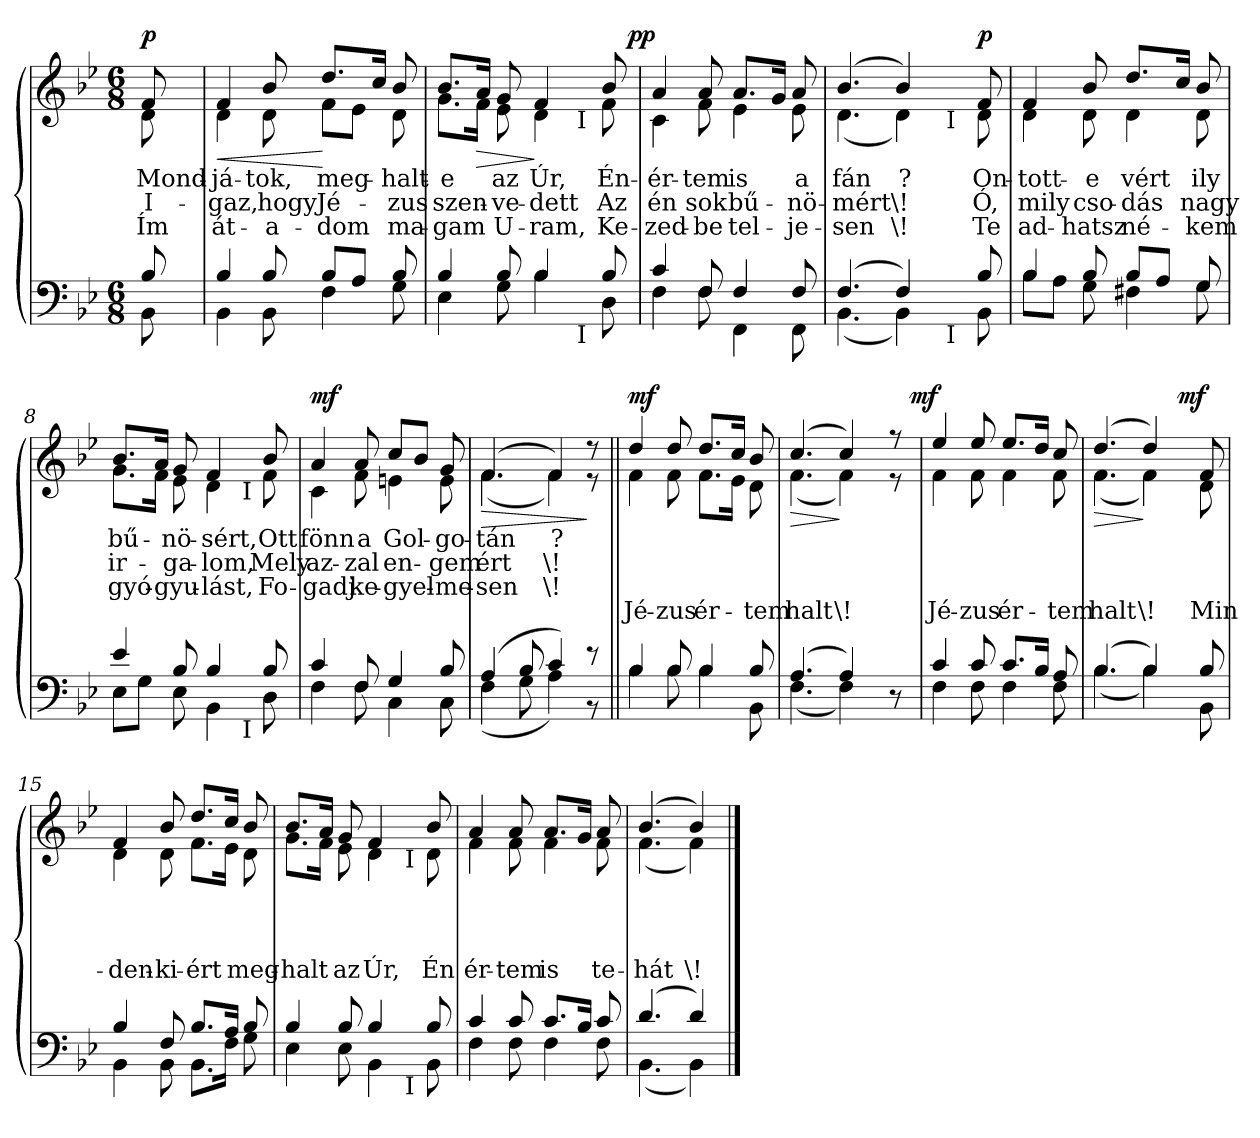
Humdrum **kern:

**kern	**kern	**text	**text	**text	**text	**dynam
*part2	*part1	*part1	*part1	*part1	*part1	*part1
*staff2	*staff1	*staff1	*staff1	*staff1	*staff1	*staff1
*clefF4	*clefG2	*	*	*	*	*
*k[b-e-]	*k[b-e-]	*	*	*	*	*
*B-:	*B-:	*	*	*	*	*
*M6/8	*M6/8	*	*	*	*	*
=1	=1	=1	=1	=1	=1	=1
*^	*	*	*	*	*	*
!	!	!LO:TX:a:B:t=Dolce	!	!	!	!	!
!	!	!	!LO:LY:b	!LO:LY:b	!LO:LY:b	!	!LO:DY:b
*	*	*^	*	*	*	*	*
8B-/	8BB-\	8f/	8d\	Mond-	I-	Ím	.	p
=2	=2	=2	=2	=2	=2	=2	=2	=2
!	!	!	!	!LO:LY:b	!LO:LY:b	!LO:LY:b	!	!LO:HP:b
4B-/	4BB-\	4f/	4d\	-já-	-gaz,	át-	.	<
!	!	!	!	!LO:LY:b	!LO:LY:b	!LO:LY:b	!	!
8B-/	8BB-\	8b-/	8d\	-tok,	hogy	-a-	.	.
!	!	!	!	!LO:LY:b	!LO:LY:b	!LO:LY:b	!	!
8B-/L	4F\	8.dd/L	8f\L	meg-	Jé-	-dom	.	[
8A/J	.	.	8e-\J	.	.	.	.	.
.	.	16cc/Jk	.	.	.	.	.	.
!	!	!	!	!LO:LY:b	!LO:LY:b	!LO:LY:b	!	!
8B-/	8G\	8b-/	8d\	-halt-	-zus	ma-	.	.
*	*	*v	*v	*	*	*	*	*
=3	=3	=3	=3	=3	=3	=3	=3
*	*	*^	*	*	*	*	*
!	!	!	!	!LO:LY:b	!LO:LY:b	!LO:LY:b	!	!
*	*^	*^	*^	*	*	*	*	*
4B-/	4E-\	2ryy	8.b-/L	8.g\L	2ryy	2ryy	-e	szen-	-gam	.	.
!	!	!	!	!	!	!	!	!	!	!	!LO:HP:b
.	.	.	16a/Jk	16f\Jk	.	.	.	.	.	.	>
!	!	!	!	!	!	!	!LO:LY:b	!LO:LY:b	!LO:LY:b	!	!
8B-/	8G\	.	8g/	8e-\	.	.	az	-ve-	U-	.	.
!	!	!	!	!	!	!	!LO:LY:b	!LO:LY:b	!LO:LY:b	!	!
4B-/	4B-\	.	4f/	4d\	.	.	Úr,	-dett	-ram,	.	]
.	.	32ryy	.	.	8..ryy	32ryy	.	.	.	.	.
!	!	!	!	!	!	!LO:TX:b:t=I	!	!	!	!	!
!	!	!LO:TX:b:t=I	!	!	!	!	!	!	!	!	!
.	.	8..ryy	.	.	.	8..ryy	.	.	.	.	.
!	!	!	!	!	!	!	!LO:LY:b	!LO:LY:b	!LO:LY:b	!	!
8B-/	8D\	.	8b-/	8f\	.	.	Én-	Az	Ke-	.	.
!	!	!	!	!	!	!	!	!	!	!	!LO:DY:a
.	.	.	.	.	32ryy	.	.	.	.	.	pp
*	*v	*v	*	*	*	*	*	*	*	*	*
*	*	*v	*v	*v	*v	*	*	*	*	*
=4	=4	=4	=4	=4	=4	=4	=4
*	*^	*^	*	*	*	*	*
*	*	*	*	*^	*	*	*	*	*
*	*	*	*	*	*^	*	*	*	*	*
!	!	!	!	!	!	!	!LO:LY:b	!LO:LY:b	!LO:LY:b	!	!
*	*v	*v	*	*	*	*	*	*	*	*	*
*	*	*	*v	*v	*v	*	*	*	*	*
4c/	4F\	4a/	4c\	-ér-	én	-zed-	.	.
!	!	!	!	!LO:LY:b	!LO:LY:b	!LO:LY:b	!	!
8F/	8F\	8a/	8f\	-tem	sok	-be	.	.
!	!	!	!	!LO:LY:b	!LO:LY:b	!LO:LY:b	!	!
4F/	4FF\	8.a/L	4e-\	is	bű-	tel-	.	.
.	.	16g/Jk	.	.	.	.	.	.
!	!	!	!	!LO:LY:b	!LO:LY:b	!LO:LY:b	!	!
8F/	8FF\	8a/	8e-\	a	-nö-	-je-	.	.
*	*	*v	*v	*	*	*	*	*
=5	=5	=5	=5	=5	=5	=5	=5
*	*	*^	*	*	*	*	*
!	!	!	!	!LO:LY:b	!LO:LY:b	!LO:LY:b	!	!
*	*^	*	*^	*	*	*	*	*
(4.F/	(<4.BB-\	2ryy	(4.b-/	(<4.d\	2ryy	fán	-mért	-sen	.	.
!	!	!	!	!	!	!LO:LY:b	!LO:LY:b	!LO:LY:b	!	!
4F/)	4BB-\)	.	4b-/)	4d\)	.	?	\!	\!	.	.
.	.	16ryy	.	.	16ryy	.	.	.	.	.
!	!	!	!	!	!LO:TX:b:t=I	!	!	!	!	!
!	!	!LO:TX:b:t=I	!	!	!	!	!	!	!	!
.	.	16ryy	.	.	16ryy	.	.	.	.	.
*	*v	*v	*	*	*	*	*	*	*	*
*	*	*v	*v	*v	*	*	*	*	*
!!LO:LB:g=z
=6-	=6-	=6-	=6-	=6-	=6-	=6-	=6-
*	*^	*^	*	*	*	*	*
*	*	*	*	*^	*	*	*	*	*
!	!	!	!	!	!	!LO:LY:b	!LO:LY:b	!LO:LY:b	!	!LO:DY:a
*	*v	*v	*	*	*	*	*	*	*	*
*	*	*	*v	*v	*	*	*	*	*
8B-/	8BB-\	8f/	8d\	On-	Ó,	Te	.	p
=7	=7	=7	=7	=7	=7	=7	=7	=7
!	!	!	!	!LO:LY:b	!LO:LY:b	!LO:LY:b	!	!
4B-/	8B-\L	4f/	4d\	-tott-	mily	ad-	.	.
.	8A\J	.	.	.	.	.	.	.
!	!	!	!	!LO:LY:b	!LO:LY:b	!LO:LY:b	!	!
8B-/	8G\	8b-/	8d\	-e	cso-	-hatsz	.	.
!	!	!	!	!LO:LY:b	!LO:LY:b	!LO:LY:b	!	!
8B-/L	4F#X\	8.dd/L	4d\	vért	-dás	né-	.	.
8A/J	.	.	.	.	.	.	.	.
.	.	16cc/Jk	.	.	.	.	.	.
!	!	!	!	!LO:LY:b	!LO:LY:b	!LO:LY:b	!	!
8G/	8G\	8b-/	8d\	ily	nagy	-kem	.	.
*	*	*v	*v	*	*	*	*	*
=8	=8	=8	=8	=8	=8	=8	=8
*	*	*^	*	*	*	*	*
!	!	!	!	!LO:LY:b	!LO:LY:b	!LO:LY:b	!	!
*	*^	*	*^	*	*	*	*	*
4e-/	8E-\L	2ryy	8.b-/L	8.g\L	2ryy	bű-	ir-	gyó-	.	.
.	8G\J	.	.	.	.	.	.	.	.	.
.	.	.	16a/Jk	16f\Jk	.	.	.	.	.	.
!	!	!	!	!	!	!LO:LY:b	!LO:LY:b	!LO:LY:b	!	!
8B-/	8E-\	.	8g/	8e-\	.	-nö-	-ga-	-gyu-	.	.
!	!	!	!	!	!	!LO:LY:b	!LO:LY:b	!LO:LY:b	!	!
4B-/	4BB-\	.	4f/	4d\	.	-sért,	-lom,	-lást,	.	.
.	.	32ryy	.	.	32ryy	.	.	.	.	.
!	!	!	!	!	!LO:TX:b:t=I	!	!	!	!	!
!	!	!LO:TX:b:t=I	!	!	!	!	!	!	!	!
.	.	8..ryy	.	.	8..ryy	.	.	.	.	.
!	!	!	!	!	!	!LO:LY:b	!LO:LY:b	!LO:LY:b	!	!
8B-/	8D\	.	8b-/	8f\	.	Ott	Mely	Fo-	.	.
*	*v	*v	*	*	*	*	*	*	*	*
*	*	*v	*v	*v	*	*	*	*	*
=9	=9	=9	=9	=9	=9	=9	=9
*	*^	*^	*	*	*	*	*
*	*	*	*	*^	*	*	*	*	*
!	!	!	!	!	!	!LO:LY:b	!LO:LY:b	!LO:LY:b	!	!LO:DY:a
*	*v	*v	*	*	*	*	*	*	*	*
*	*	*	*v	*v	*	*	*	*	*
4c/	4F\	4a/	4c\	fönn	az-	-gadj	.	mf
!	!	!	!	!LO:LY:b	!LO:LY:b	!LO:LY:b	!	!
8F/	8F\	8a/	8f\	a	-zal	ke-	.	.
!	!	!	!	!LO:LY:b	!LO:LY:b	!LO:LY:b	!	!
4G/	4C\	8cc/L	4en\	Gol-	en-	-gyel-	.	.
.	.	8b-/J	.	.	.	.	.	.
!	!	!	!	!LO:LY:b	!LO:LY:b	!LO:LY:b	!	!
8B-/	8C\	8g/	8e\	-go-	-gem	-me-	.	.
=10	=10	=10	=10	=10	=10	=10	=10	=10
!	!	!	!	!LO:LY:b	!LO:LY:b	!LO:LY:b	!	!LO:HP:b
(4A/	(<4F\	(4.f/	(<4.f\	-tán	ért	-sen	.	>
8B-/	8G\	.	.	.	.	.	.	.
!	!	!	!	!LO:LY:b	!LO:LY:b	!LO:LY:b	!	!
4c/)	4A\)	4f/)	4f\)	?	\!	\!	.	.
8r	8r	8r	8r	.	.	.	.	]
!!LO:LB:g=z	!!
=11||	=11||	=11||	=11||	=11||	=11||	=11||	=11||	=11||
!	!	!	!	!	!	!	!LO:LY:b	!LO:DY:a
4B-/	4B-\	4dd/	4f\	.	.	.	Jé-	mf
!	!	!	!	!	!	!	!LO:LY:b	!
8B-/	8B-\	8dd/	8f\	.	.	.	-zus	.
!	!	!	!	!	!	!	!LO:LY:b	!
4B-/	4B-\	8.dd/L	8.f\L	.	.	.	ér-	.
.	.	16cc/Jk	16e-\Jk	.	.	.	.	.
!	!	!	!	!	!	!	!LO:LY:b	!
8B-/	8BB-\	8b-/	8d\	.	.	.	-tem	.
*	*	*v	*v	*	*	*	*	*
=12	=12	=12	=12	=12	=12	=12	=12
*	*	*^	*	*	*	*	*
!	!	!	!	!	!	!	!LO:LY:b	!LO:HP:b
*	*	*	*^	*	*	*	*	*
(4.A/	(<4.F\	(4.cc/	(<4.f\	2ryy	.	.	.	halt	>
!	!	!	!	!	!	!	!	!LO:LY:b	!
4A/)	4F\)	4cc/)	4f\)	.	.	.	.	\!	]
.	.	.	.	8..ryy	.	.	.	.	.
8r	8ryy	8r	8r	.	.	.	.	.	.
!	!	!	!	!	!	!	!	!	!LO:DY:a
.	.	.	.	32ryy	.	.	.	.	mf
*	*	*v	*v	*v	*	*	*	*	*
=13	=13	=13	=13	=13	=13	=13	=13
*	*	*^	*	*	*	*	*
*	*	*	*^	*	*	*	*	*
!	!	!	!	!	!	!	!	!LO:LY:b	!
*	*	*	*v	*v	*	*	*	*	*
4c/	4F\	4ee-/	4f\	.	.	.	Jé-	.
!	!	!	!	!	!	!	!LO:LY:b	!
8c/	8F\	8ee-/	8f\	.	.	.	-zus	.
!	!	!	!	!	!	!	!LO:LY:b	!
8.c/L	4F\	8.ee-/L	4f\	.	.	.	ér-	.
16B-/Jk	.	16dd/Jk	.	.	.	.	.	.
!	!	!	!	!	!	!	!LO:LY:b	!
8A/	8F\	8cc/	8f\	.	.	.	-tem	.
*	*	*v	*v	*	*	*	*	*
=14	=14	=14	=14	=14	=14	=14	=14
*	*	*^	*	*	*	*	*
!	!	!	!	!	!	!	!LO:LY:b	!LO:HP:b
*	*	*	*^	*	*	*	*	*
(4.B-/	(<4.B-\	(4.dd/	(<4.f\	2ryy	.	.	.	halt	>
!	!	!	!	!	!	!	!	!LO:LY:b	!
4B-/)	4B-\)	4dd/)	4f\)	.	.	.	.	\!	]
.	.	.	.	32ryy	.	.	.	.	.
!	!	!	!	!	!	!	!	!	!LO:DY:a
.	.	.	.	8..ryy	.	.	.	.	mf
!	!	!	!	!	!	!	!	!LO:LY:b	!
8B-/	8BB-\	8f/	8d\	.	.	.	.	Min-	.
*	*	*v	*v	*v	*	*	*	*	*
!!LO:LB:g=z
=15	=15	=15	=15	=15	=15	=15	=15
*	*	*^	*	*	*	*	*
*	*	*	*^	*	*	*	*	*
!	!	!	!	!	!	!	!	!LO:LY:b	!
*	*	*	*v	*v	*	*	*	*	*
4B-/	4BB-\	4f/	4d\	.	.	.	-den-	.
!	!	!	!	!	!	!	!LO:LY:b	!
8F/	8BB-\	8b-/	8d\	.	.	.	-ki-	.
!	!	!	!	!	!	!	!LO:LY:b	!
8.B-/L	8.BB-\L	8.dd/L	8.f\L	.	.	.	-ért	.
16A/Jk	16F\Jk	16cc/Jk	16e-\Jk	.	.	.	.	.
!	!	!	!	!	!	!	!LO:LY:b	!
8B-/	8G\	8b-/	8d\	.	.	.	meg-	.
*	*	*v	*v	*	*	*	*	*
=16	=16	=16	=16	=16	=16	=16	=16
*	*	*^	*	*	*	*	*
!	!	!	!	!	!	!	!LO:LY:b	!
*	*^	*	*^	*	*	*	*	*
4B-/	4E-\	2ryy	8.b-/L	8.g\L	2ryy	.	.	.	-halt	.
.	.	.	16a/Jk	16f\Jk	.	.	.	.	.	.
!	!	!	!	!	!	!	!	!	!LO:LY:b	!
8B-/	8E-\	.	8g/	8e-\	.	.	.	.	az	.
!	!	!	!	!	!	!	!	!	!LO:LY:b	!
4B-/	4BB-\	.	4f/	4d\	.	.	.	.	Úr,	.
.	.	32ryy	.	.	32ryy	.	.	.	.	.
!	!	!	!	!	!LO:TX:b:t=I	!	!	!	!	!
!	!	!LO:TX:b:t=I	!	!	!	!	!	!	!	!
.	.	8..ryy	.	.	8..ryy	.	.	.	.	.
!	!	!	!	!	!	!	!	!	!LO:LY:b	!
8B-/	8BB-\	.	8b-/	8d\	.	.	.	.	Én	.
*	*v	*v	*	*	*	*	*	*	*	*
*	*	*v	*v	*v	*	*	*	*	*
=17	=17	=17	=17	=17	=17	=17	=17
*	*^	*^	*	*	*	*	*
*	*	*	*	*^	*	*	*	*	*
!	!	!	!	!	!	!	!	!	!LO:LY:b	!
*	*v	*v	*	*	*	*	*	*	*	*
*	*	*	*v	*v	*	*	*	*	*
4c/	4F\	4a/	4f\	.	.	.	ér-	.
!	!	!	!	!	!	!	!LO:LY:b	!
8c/	8F\	8a/	8f\	.	.	.	-tem	.
!	!	!	!	!	!	!	!LO:LY:b	!
8.c/L	4F\	8.a/L	4f\	.	.	.	is	.
16B-/Jk	.	16g/Jk	.	.	.	.	.	.
!	!	!	!	!	!	!	!LO:LY:b	!
8c/	8F\	8a/	8f\	.	.	.	te-	.
=18	=18	=18	=18	=18	=18	=18	=18	=18
!	!	!	!	!	!	!	!LO:LY:b	!
(4.d/	(<4.BB-\	(4.b-/	(<4.f\	.	.	.	-hát	.
!	!	!	!	!	!	!	!LO:LY:b	!
4d/)	4BB-\)	4b-/)	4f\)	.	.	.	\!	.
*v	*v	*	*	*	*	*	*	*
*	*v	*v	*	*	*	*	*
==	==	==	==	==	==	==
*-	*-	*-	*-	*-	*-	*-
